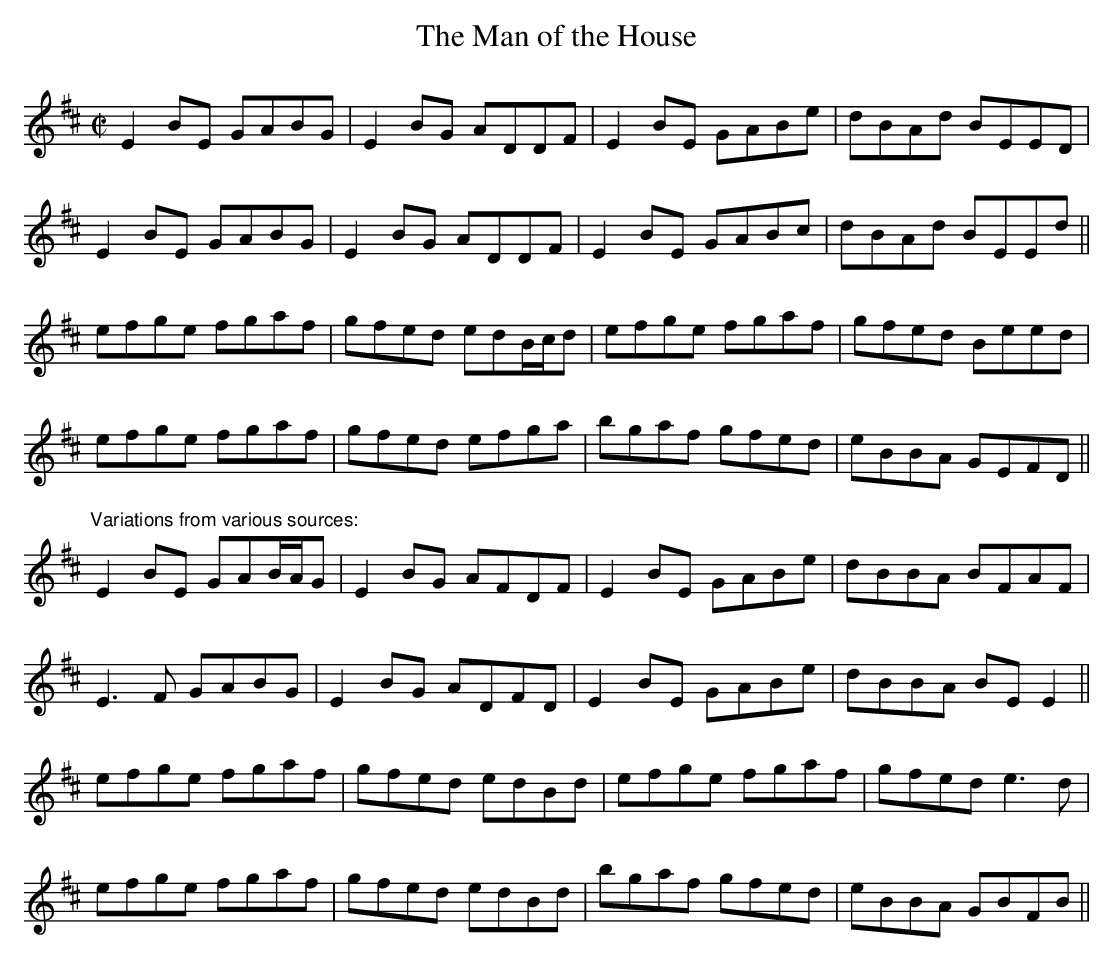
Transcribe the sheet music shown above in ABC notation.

X:1
T:Man of the House, The
M:C|
K:Edor
E2BE GABG|E2BG ADDF|E2BE GABe|dBAd BEED|
E2BE GABG|E2BG ADDF|E2BE GABc|dBAd BEEd||
efge fgaf|gfed edB/c/d|efge fgaf|gfed Beed|
efge fgaf|gfed efga|bgaf gfed|eBBA GEFD||
"Variations from various sources:"
E2BE GAB/A/G|E2BG AFDF|E2BE GABe|dBBA BFAF|
E3F GABG|E2BG ADFD|E2BE GABe|dBBA BEE2||
efge fgaf|gfed edBd|efge fgaf|gfed e3d|
efge fgaf|gfed edBd|bgaf gfed|eBBA GBFB||
